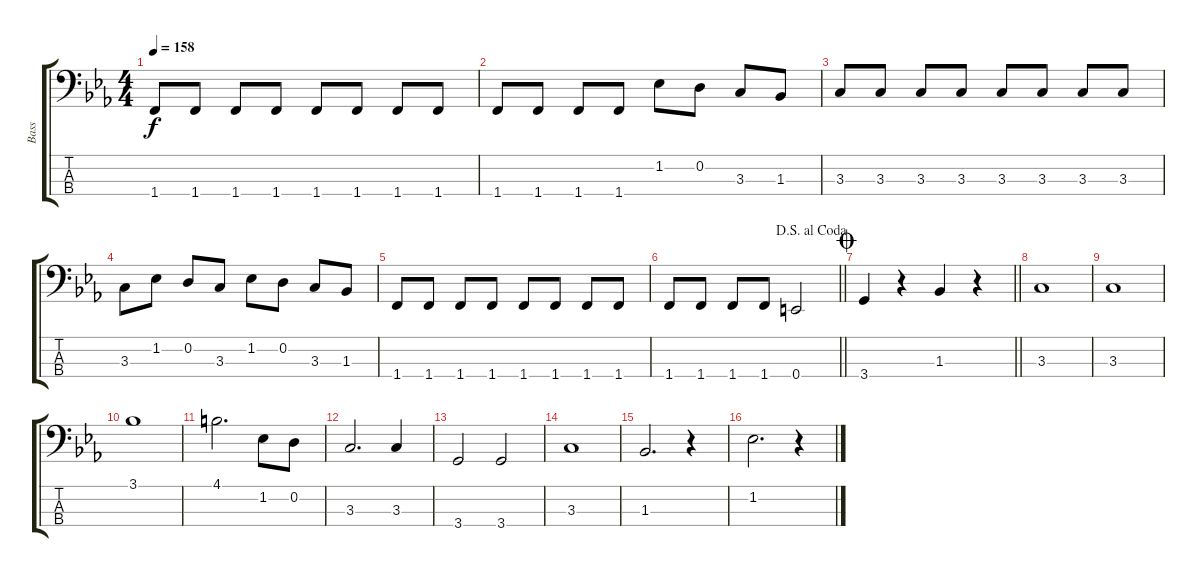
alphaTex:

\track ("Bass" "Bass") {instrument electricbassfinger}
\staff {score tabs}
\tuning (G2 D2 A1 E1) {hide}
\ts (4 4)
\tempo 158
\clef f4
\ks eb
1.4.8{dy f} 1.4.8 1.4.8 1.4.8 1.4.8 1.4.8 1.4.8 1.4.8 |
1.4.8 1.4.8 1.4.8 1.4.8 1.2.8 0.2.8 3.3.8 1.3.8 |
3.3.8 3.3.8 3.3.8 3.3.8 3.3.8 3.3.8 3.3.8 3.3.8 |
3.3.8 1.2.8 0.2.8 3.3.8 1.2.8 0.2.8 3.3.8 1.3.8 |
1.4.8 1.4.8 1.4.8 1.4.8 1.4.8 1.4.8 1.4.8 1.4.8 |
\jump dalsegnoalcoda
\barLineRight lightlight
1.4.8 1.4.8 1.4.8 1.4.8 0.4.2 |
\jump coda
\barLineRight lightlight
3.4.4 r.4 1.3.4 r.4 |
3.3.1 |
3.3.1 |
3.1.1 |
4.1.2{d} 1.2.8 0.2.8 |
3.3.2{d} 3.3.4 |
3.4.2 3.4.2 |
3.3.1 |
1.3.2{d} r.4 |
1.2.2{d} r.4
